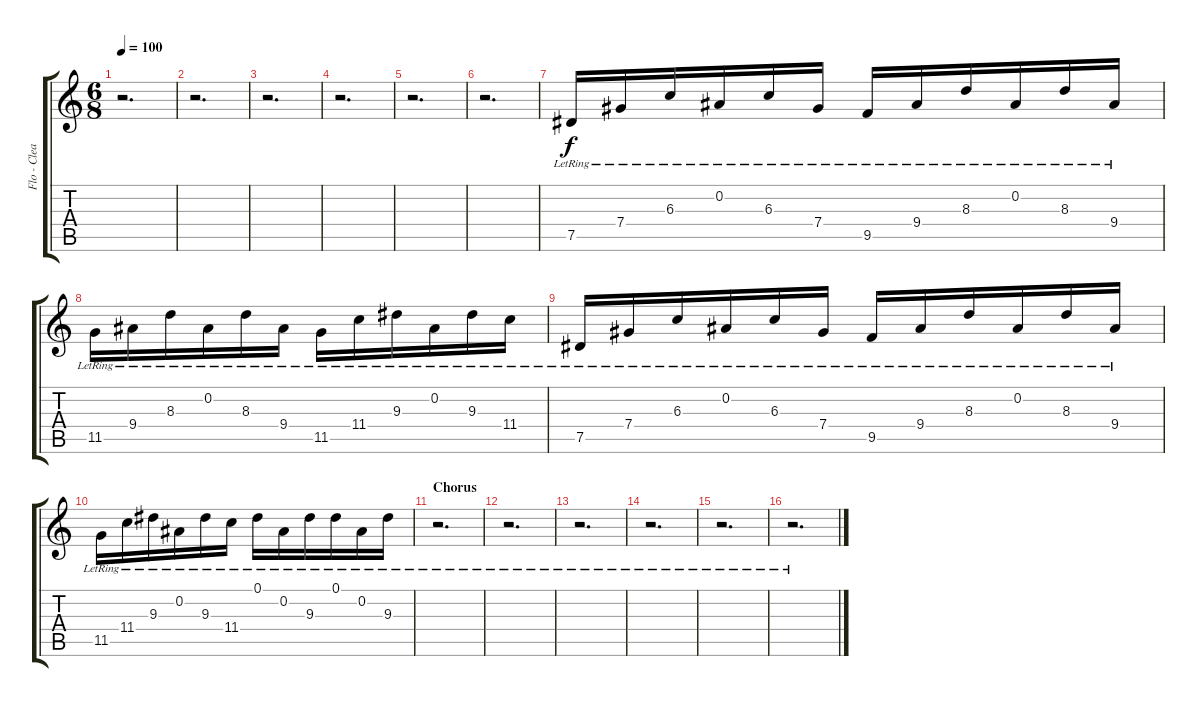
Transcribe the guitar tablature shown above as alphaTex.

\track ("Flo - Clean" "Flo - Clea") {instrument electricguitarclean}
\staff {score tabs}
\tuning (Eb4 Bb3 Gb3 Db3 Ab2 Eb2) {hide}
\ts (6 8)
\tempo 100
\clef g2
\ks c
r.2{d dy f} |
r.2{d} |
r.2{d} |
r.2{d} |
r.2{d} |
r.2{d} |
7.5{lr}.16 7.4{lr}.16 6.3{lr}.16 0.2{lr}.16 6.3{lr}.16 7.4{lr}.16 9.5{lr}.16 9.4{lr}.16 8.3{lr}.16 0.2{lr}.16 8.3{lr}.16 9.4{lr}.16 |
11.5{lr}.16 9.4{lr}.16 8.3{lr}.16 0.2{lr}.16 8.3{lr}.16 9.4{lr}.16 11.5{lr}.16 11.4{lr}.16 9.3{lr}.16 0.2{lr}.16 9.3{lr}.16 11.4{lr}.16 |
7.5{lr}.16 7.4{lr}.16 6.3{lr}.16 0.2{lr}.16 6.3{lr}.16 7.4{lr}.16 9.5{lr}.16 9.4{lr}.16 8.3{lr}.16 0.2{lr}.16 8.3{lr}.16 9.4{lr}.16 |
11.5{lr}.16 11.4{lr}.16 9.3{lr}.16 0.2{lr}.16 9.3{lr}.16 11.4{lr}.16 0.1{lr}.16 0.2{lr}.16 9.3{lr}.16 0.1{lr}.16 0.2{lr}.16 9.3{lr}.16 |
\section ("" "Chorus")
r.2{d} |
r.2{d} |
r.2{d} |
r.2{d} |
r.2{d} |
r.2{d}
